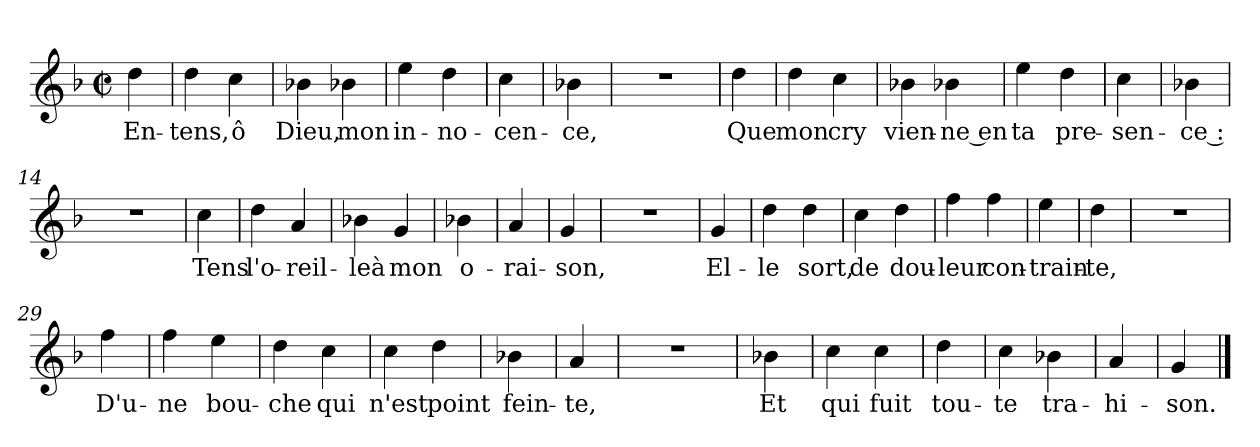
**kern	**text
*part1	*part1
*staff1	*staff1
*clefG2	*
*k[b-]	*
*F:	*
*M2/2	*
*met(c|)	*
=1	=1
4dd	En-
=2	=2
4dd	-tens,
4cc	ô
=3	=3
4b-X	Dieu,
4b-X	mon
=4	=4
4ee	in-
4dd	-no-
=5	=5
4cc	-cen-
=6	=6
4b-X	-ce,
=7	=7
1r	.
=8	=8
4dd	Que
=9	=9
4dd	mon
4cc	cry
=10	=10
4b-X	vien-
4b-X	-ne en
=11	=11
4ee	ta
4dd	pre-
=12	=12
4cc	-sen-
=13	=13
4b-X	-ce :
=14	=14
1r	.
=15	=15
4cc	Tens
=16	=16
4dd	l'o-
4a	-reil-
=17	=17
4b-X	-leà
4g	mon
=18	=18
4b-X	o-
=19	=19
4a	-rai-
=20	=20
4g	-son,
=21	=21
1r	.
=22	=22
4g	El-
=23	=23
4dd	-le
4dd	sort,
=24	=24
4cc	de
4dd	dou-
=25	=25
4ff	-leur
4ff	con-
=26	=26
4ee	-train-
=27	=27
4dd	-te,
=28	=28
1r	.
=29	=29
4ff	D'u-
=30	=30
4ff	-ne
4ee	bou-
=31	=31
4dd	-che
4cc	qui
=32	=32
4cc	n'est
4dd	point
=33	=33
4b-X	fein-
=34	=34
4a	-te,
=35	=35
1r	.
=36	=36
4b-X	Et
=37	=37
4cc	qui
4cc	fuit
=38	=38
4dd	tou-
=39	=39
4cc	-te
4b-X	tra-
=40	=40
4a	-hi-
=41	=41
4g	-son.
==	==
*-	*-
